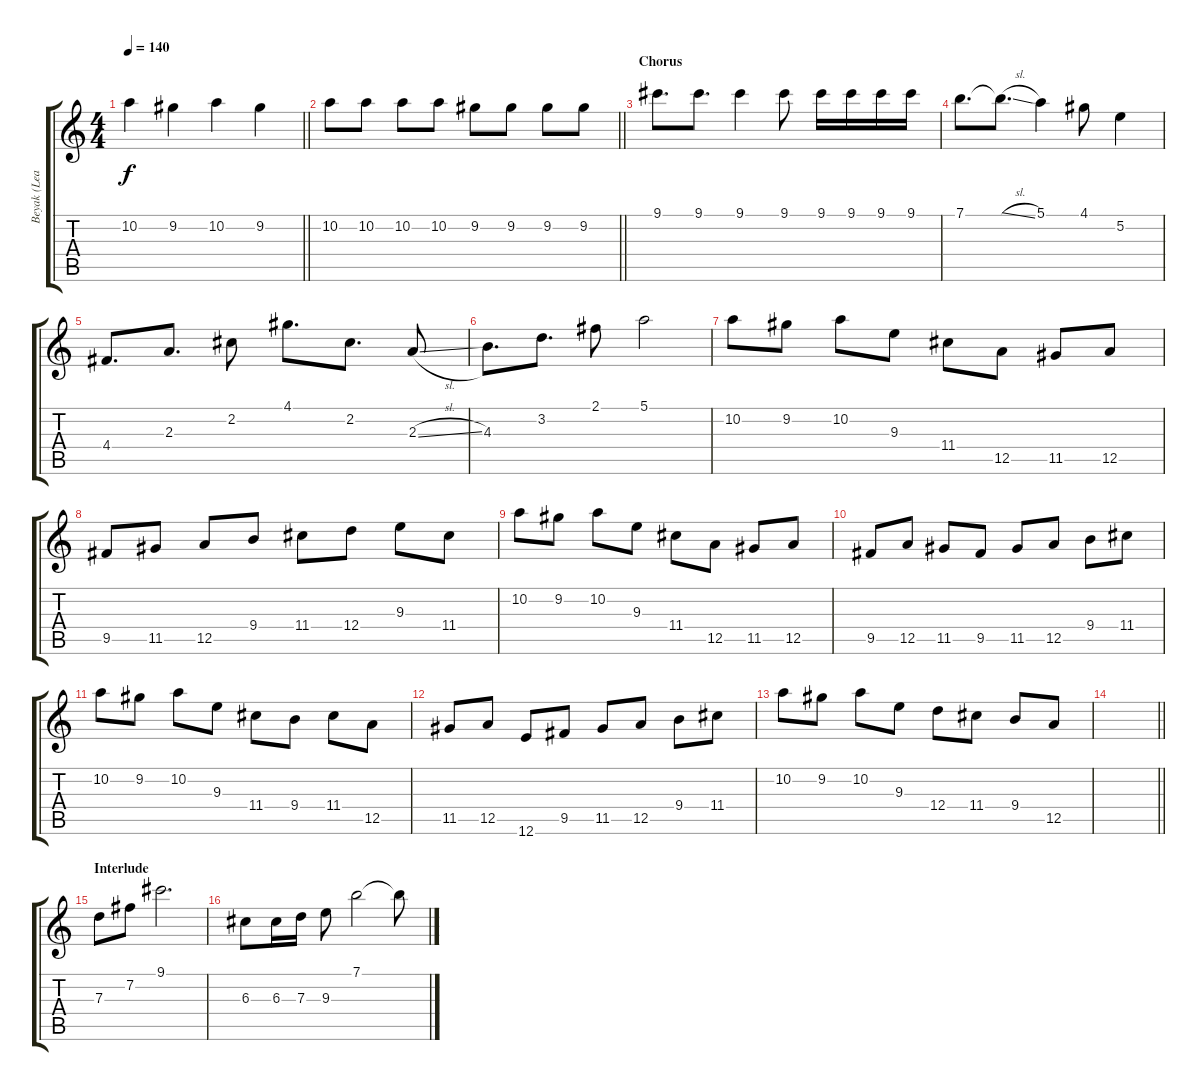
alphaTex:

\track ("Beyak (Lead Guitar)" "Beyak (Lea") {instrument overdrivenguitar}
\staff {score tabs}
\tuning (E4 B3 G3 D3 A2 E2) {hide}
\ts (4 4)
\tempo 140
\clef g2
\barLineRight lightlight
\ks c
10.2.4{dy f} 9.2.4 10.2.4 9.2.4 |
\barLineRight lightlight
10.2.8 10.2.8 10.2.8 10.2.8 9.2.8 9.2.8 9.2.8 9.2.8 |
\section ("" "Chorus")
9.1.8{d} 9.1.8{d} 9.1.4 9.1.8 9.1.16 9.1.16 9.1.16 9.1.16 |
7.1.8{d} 7.1{sl t}.8{d} 5.1.4 4.1.8 5.2.4 |
4.4.8{d} 2.3.8{d} 2.2.8 4.1.8{d} 2.2.8{d} 2.3{sl}.8 |
4.3.8{d} 3.2.8{d} 2.1.8 5.1.2 |
10.2.8 9.2.8 10.2.8 9.3.8 11.4.8 12.5.8 11.5.8 12.5.8 |
9.5.8 11.5.8 12.5.8 9.4.8 11.4.8 12.4.8 9.3.8 11.4.8 |
10.2.8 9.2.8 10.2.8 9.3.8 11.4.8 12.5.8 11.5.8 12.5.8 |
9.5.8 12.5.8 11.5.8 9.5.8 11.5.8 12.5.8 9.4.8 11.4.8 |
10.2.8 9.2.8 10.2.8 9.3.8 11.4.8 9.4.8 11.4.8 12.5.8 |
11.5.8 12.5.8 12.6.8 9.5.8 11.5.8 12.5.8 9.4.8 11.4.8 |
10.2.8 9.2.8 10.2.8 9.3.8 12.4.8 11.4.8 9.4.8 12.5.8 |
\barLineRight lightlight
|
\section ("" "Interlude")
7.3.8{instrument electricguitarclean} 7.2.8 9.1.2{d} |
6.3.8 6.3.16 7.3.16 9.3.8 7.1.2 7.1{t}.8
